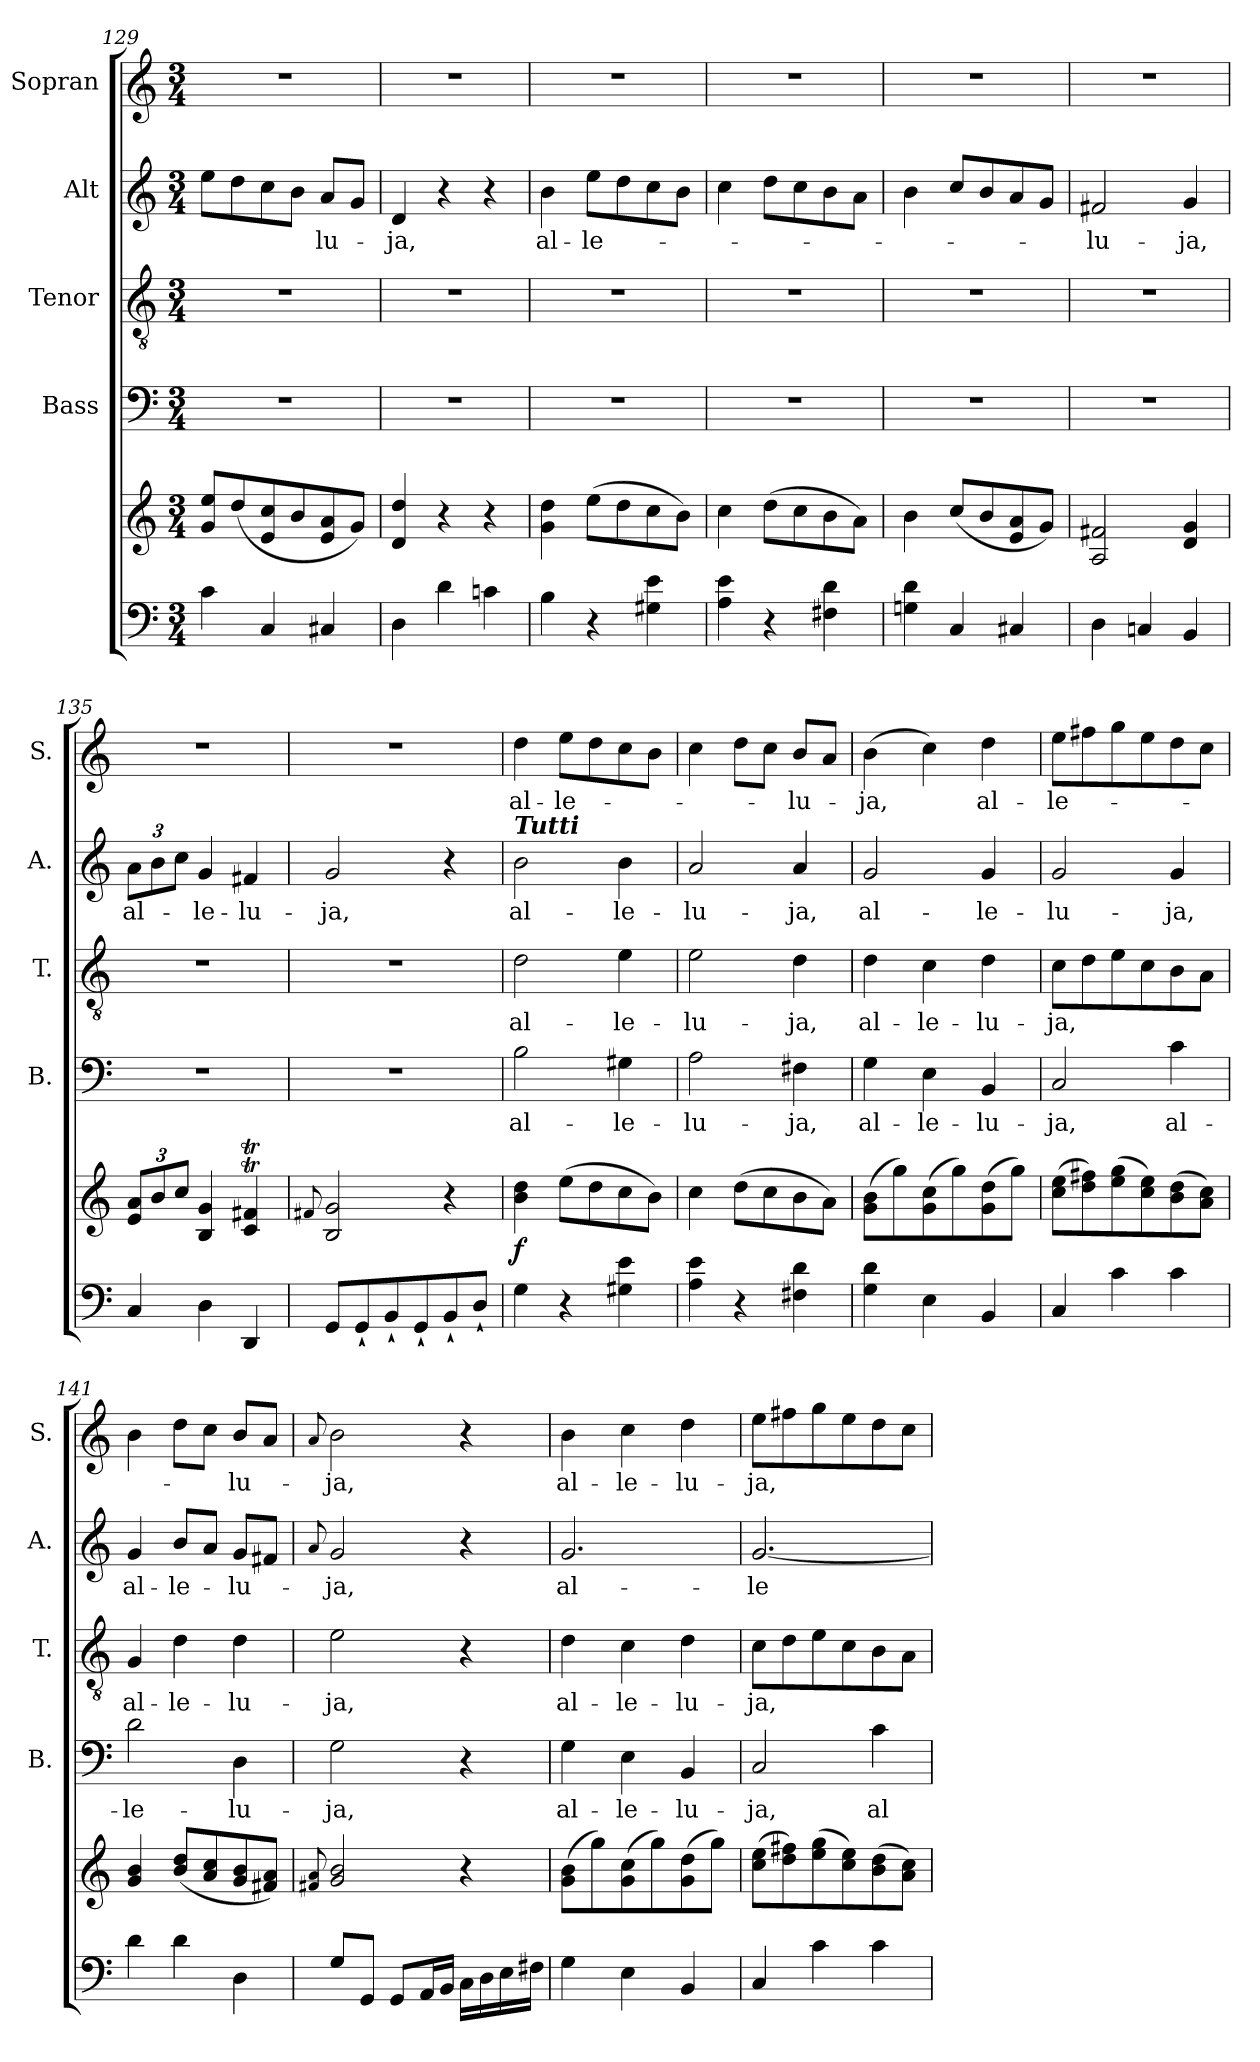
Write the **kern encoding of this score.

**kern	**kern	**dynam	**kern	**text	**kern	**text	**kern	**text	**kern	**text
*part5	*part5	*part5	*part4	*part4	*part3	*part3	*part2	*part2	*part1	*part1
*staff6	*staff5	*staff5/6	*staff4	*staff4	*staff3	*staff3	*staff2	*staff2	*staff1	*staff1
*	*	*	*I"Bass	*	*I"Tenor	*	*I"Alt	*	*I"Sopran	*
*	*	*	*I'B.	*	*I'T.	*	*I'A.	*	*I'S.	*
*clefF4	*clefG2	*	*clefF4	*	*clefGv2	*	*clefG2	*	*clefG2	*
*k[]	*k[]	*	*k[]	*	*k[]	*	*k[]	*	*k[]	*
*C:	*C:	*	*C:	*	*C:	*	*C:	*	*C:	*
*M3/4	*M3/4	*	*M3/4	*	*M3/4	*	*M3/4	*	*M3/4	*
=129	=129	=129	=129	=129	=129	=129	=129	=129	=129	=129
4c\	8g/ 8ee/L	.	2.r	.	2.r	.	8ee\L	.	2.r	.
.	(<8dd/	.	.	.	.	.	8dd\	.	.	.
4C/	8e/ 8cc/	.	.	.	.	.	8cc\	.	.	.
.	8b/	.	.	.	.	.	8b\J	.	.	.
!	!	!	!	!	!	!	!	!LO:LY:b	!	!
4C#X/	8e/ 8a/	.	.	.	.	.	8a/L	-lu-	.	.
.	8g/J)	.	.	.	.	.	8g/J	.	.	.
=130	=130	=130	=130	=130	=130	=130	=130	=130	=130	=130
!	!	!	!	!	!	!	!	!LO:LY:b	!	!
4D\	4d/ 4dd/	.	2.r	.	2.r	.	4d/	-ja,	2.r	.
4d\	4r	.	.	.	.	.	4r	.	.	.
4cn\	4r	.	.	.	.	.	4r	.	.	.
=131	=131	=131	=131	=131	=131	=131	=131	=131	=131	=131
!	!	!	!	!	!	!	!	!LO:LY:b	!	!
4B\	4g\ 4dd\	.	2.r	.	2.r	.	4b\	al-	2.r	.
!	!	!	!	!	!	!	!	!LO:LY:b	!	!
4r	(>8ee\L	.	.	.	.	.	8ee\L	-le-	.	.
.	8dd\	.	.	.	.	.	8dd\	.	.	.
4G#X\ 4e\	8cc\	.	.	.	.	.	8cc\	.	.	.
.	8b\J)	.	.	.	.	.	8b\J	.	.	.
=132	=132	=132	=132	=132	=132	=132	=132	=132	=132	=132
4A\ 4e\	4cc\	.	2.r	.	2.r	.	4cc\	.	2.r	.
4r	(>8dd\L	.	.	.	.	.	8dd\L	.	.	.
.	8cc\	.	.	.	.	.	8cc\	.	.	.
4F#X\ 4d\	8b\	.	.	.	.	.	8b\	.	.	.
.	8a\J)	.	.	.	.	.	8a\J	.	.	.
!!LO:PB:g=z
=133	=133	=133	=133	=133	=133	=133	=133	=133	=133	=133
4Gn\ 4d\	4b\	.	2.r	.	2.r	.	4b\	.	2.r	.
4C/	(<8cc/L	.	.	.	.	.	8cc/L	.	.	.
.	8b/	.	.	.	.	.	8b/	.	.	.
4C#X/	8e/ 8a/	.	.	.	.	.	8a/	.	.	.
.	8g/J)	.	.	.	.	.	8g/J	.	.	.
=134	=134	=134	=134	=134	=134	=134	=134	=134	=134	=134
!	!	!	!	!	!	!	!	!LO:LY:b	!	!
4D\	2A/ 2f#X/	.	2.r	.	2.r	.	2f#X/	-lu-	2.r	.
4Cn/	.	.	.	.	.	.	.	.	.	.
!	!	!	!	!	!	!	!	!LO:LY:b	!	!
4BB/	4d/ 4g/	.	.	.	.	.	4g/	-ja,	.	.
=135	=135	=135	=135	=135	=135	=135	=135	=135	=135	=135
*	*	*	*	*	*	*	*Xbrackettup	*	*	*
!	!	!	!	!	!	!	!	!LO:LY:b	!	!
4C/	12e/ 12a/L	.	2.r	.	2.r	.	12a\L	al-	2.r	.
.	12b/	.	.	.	.	.	12b\	.	.	.
.	12cc/J	.	.	.	.	.	12cc\J	.	.	.
!	!	!	!	!	!	!	!	!LO:LY:b	!	!
4D\	4B/ 4g/	.	.	.	.	.	4g/	-le-	.	.
!	!	!	!	!	!	!	!	!LO:LY:b	!	!
4DD/	4c/T 4f#X/T	.	.	.	.	.	4f#X/	-lu-	.	.
=136	=136	=136	=136	=136	=136	=136	=136	=136	=136	=136
.	8qqf#X/	.	.	.	.	.	.	.	.	.
!	!	!	!	!	!	!	!	!LO:LY:b	!	!
8GG/L	2B/ 2g/	.	2.r	.	2.r	.	2g/	-ja,	2.r	.
8GG`</	.	.	.	.	.	.	.	.	.	.
8BB`</	.	.	.	.	.	.	.	.	.	.
8GG`</	.	.	.	.	.	.	.	.	.	.
8BB`</	4r	.	.	.	.	.	4r	.	.	.
8D`</J	.	.	.	.	.	.	.	.	.	.
=137	=137	=137	=137	=137	=137	=137	=137	=137	=137	=137
!	!	!	!	!	!	!	!LO:TX:a:Bi:t=Tutti	!	!	!
!	!	!LO:DY:b	!	!LO:LY:b	!	!LO:LY:b	!	!LO:LY:b	!	!LO:LY:b
4G\	4b\ 4dd\	f	2B\	al-	2d\	al-	2b\	al-	4dd\	al-
!	!	!	!	!	!	!	!	!	!	!LO:LY:b
4r	(>8ee\L	.	.	.	.	.	.	.	8ee\L	-le-
.	8dd\	.	.	.	.	.	.	.	8dd\	.
!	!	!	!	!LO:LY:b	!	!LO:LY:b	!	!LO:LY:b	!	!
4G#X\ 4e\	8cc\	.	4G#X\	-le-	4e\	-le-	4b\	-le-	8cc\	.
.	8b\J)	.	.	.	.	.	.	.	8b\J	.
=138	=138	=138	=138	=138	=138	=138	=138	=138	=138	=138
!	!	!	!	!LO:LY:b	!	!LO:LY:b	!	!LO:LY:b	!	!
4A\ 4e\	4cc\	.	2A\	-lu-	2e\	-lu-	2a/	-lu-	4cc\	.
4r	(>8dd\L	.	.	.	.	.	.	.	8dd\L	.
.	8cc\	.	.	.	.	.	.	.	8cc\J	.
!	!	!	!	!LO:LY:b	!	!LO:LY:b	!	!LO:LY:b	!	!LO:LY:b
4F#X\ 4d\	8b\	.	4F#X\	-ja,	4d\	-ja,	4a/	-ja,	8b/L	-lu-
.	8a\J)	.	.	.	.	.	.	.	8a/J	.
=139	=139	=139	=139	=139	=139	=139	=139	=139	=139	=139
!	!	!	!	!LO:LY:b	!	!LO:LY:b	!	!LO:LY:b	!	!LO:LY:b
4G\ 4d\	(>8g\ 8b\L	.	4G\	al-	4d\	al-	2g/	al-	(>4b\	-ja,
.	8gg\)	.	.	.	.	.	.	.	.	.
!	!	!	!	!LO:LY:b	!	!LO:LY:b	!	!	!	!
4E\	(>8g\ 8cc\	.	4E\	-le-	4c\	-le-	.	.	4cc\)	.
.	8gg\)	.	.	.	.	.	.	.	.	.
!	!	!	!	!LO:LY:b	!	!LO:LY:b	!	!LO:LY:b	!	!LO:LY:b
4BB/	(>8g\ 8dd\	.	4BB/	-lu-	4d\	-lu-	4g/	-le-	4dd\	al-
.	8gg\J)	.	.	.	.	.	.	.	.	.
!!LO:LB:g=z
=140	=140	=140	=140	=140	=140	=140	=140	=140	=140	=140
!	!	!	!	!LO:LY:b	!	!LO:LY:b	!	!LO:LY:b	!	!LO:LY:b
4C/	(>8cc\ 8ee\L	.	2C/	-ja,	8c\L	-ja,	2g/	-lu-	8ee\L	-le-
.	8dd\ 8ff#X\)	.	.	.	8d\	.	.	.	8ff#X\	.
4c\	(>8ee\ 8gg\	.	.	.	8e\	.	.	.	8gg\	.
.	8cc\ 8ee\)	.	.	.	8c\	.	.	.	8ee\	.
!	!	!	!	!LO:LY:b	!	!	!	!LO:LY:b	!	!
4c\	(>8b\ 8dd\	.	4c\	al-	8B\	.	4g/	-ja,	8dd\	.
.	8a\ 8cc\J)	.	.	.	8A\J	.	.	.	8cc\J	.
=141	=141	=141	=141	=141	=141	=141	=141	=141	=141	=141
!	!	!	!	!LO:LY:b	!	!LO:LY:b	!	!LO:LY:b	!	!
4d\	4g/ 4b/	.	2d\	-le-	4G/	al-	4g/	al-	4b\	.
!	!	!	!	!	!	!LO:LY:b	!	!LO:LY:b	!	!
4d\	(<8b/ 8dd/L	.	.	.	4d\	-le-	8b/L	-le-	8dd\L	.
.	8a/ 8cc/	.	.	.	.	.	8a/J	.	8cc\J	.
!	!	!	!	!LO:LY:b	!	!LO:LY:b	!	!LO:LY:b	!	!LO:LY:b
4D\	8g/ 8b/	.	4D\	-lu-	4d\	-lu-	8g/L	-lu-	8b/L	-lu-
.	8f#X/ 8a/J)	.	.	.	.	.	8f#X/J	.	8a/J	.
=142	=142	=142	=142	=142	=142	=142	=142	=142	=142	=142
.	8qqf#X/ 8qqa/	.	.	.	.	.	8qqa/	.	8qqa/	.
!	!	!	!	!LO:LY:b	!	!LO:LY:b	!	!LO:LY:b	!	!LO:LY:b
8G/L	2g/ 2b/	.	2G\	-ja,	2e\	-ja,	2g/	-ja,	2b\	-ja,
8GG/J	.	.	.	.	.	.	.	.	.	.
8GG/L	.	.	.	.	.	.	.	.	.	.
16AA/L	.	.	.	.	.	.	.	.	.	.
16BB/JJ	.	.	.	.	.	.	.	.	.	.
16C\LL	4r	.	4r	.	4r	.	4r	.	4r	.
16D\	.	.	.	.	.	.	.	.	.	.
16E\	.	.	.	.	.	.	.	.	.	.
16F#X\JJ	.	.	.	.	.	.	.	.	.	.
=143	=143	=143	=143	=143	=143	=143	=143	=143	=143	=143
!	!	!	!	!LO:LY:b	!	!LO:LY:b	!	!LO:LY:b	!	!LO:LY:b
4G\	(>8g\ 8b\L	.	4G\	al-	4d\	al-	2.g/	al-	4b\	al-
.	8gg\)	.	.	.	.	.	.	.	.	.
!	!	!	!	!LO:LY:b	!	!LO:LY:b	!	!	!	!LO:LY:b
4E\	(>8g\ 8cc\	.	4E\	-le-	4c\	-le-	.	.	4cc\	-le-
.	8gg\)	.	.	.	.	.	.	.	.	.
!	!	!	!	!LO:LY:b	!	!LO:LY:b	!	!	!	!LO:LY:b
4BB/	(>8g\ 8dd\	.	4BB/	-lu-	4d\	-lu-	.	.	4dd\	-lu-
.	8gg\J)	.	.	.	.	.	.	.	.	.
=144	=144	=144	=144	=144	=144	=144	=144	=144	=144	=144
!	!	!	!	!LO:LY:b	!	!LO:LY:b	!	!LO:LY:b	!	!LO:LY:b
4C/	(>8cc\ 8ee\L	.	2C/	-ja,	8c\L	-ja,	[2.g/	-le-	8ee\L	-ja,
.	8dd\ 8ff#X\)	.	.	.	8d\	.	.	.	8ff#X\	.
4c\	(>8ee\ 8gg\	.	.	.	8e\	.	.	.	8gg\	.
.	8cc\ 8ee\)	.	.	.	8c\	.	.	.	8ee\	.
!	!	!	!	!LO:LY:b	!	!	!	!	!	!
4c\	(>8b\ 8dd\	.	4c\	al-	8B\	.	.	.	8dd\	.
.	8a\ 8cc\J)	.	.	.	8A\J	.	.	.	8cc\J	.
=	=	=	=	=	=	=	=	=	=	=
*-	*-	*-	*-	*-	*-	*-	*-	*-	*-	*-
